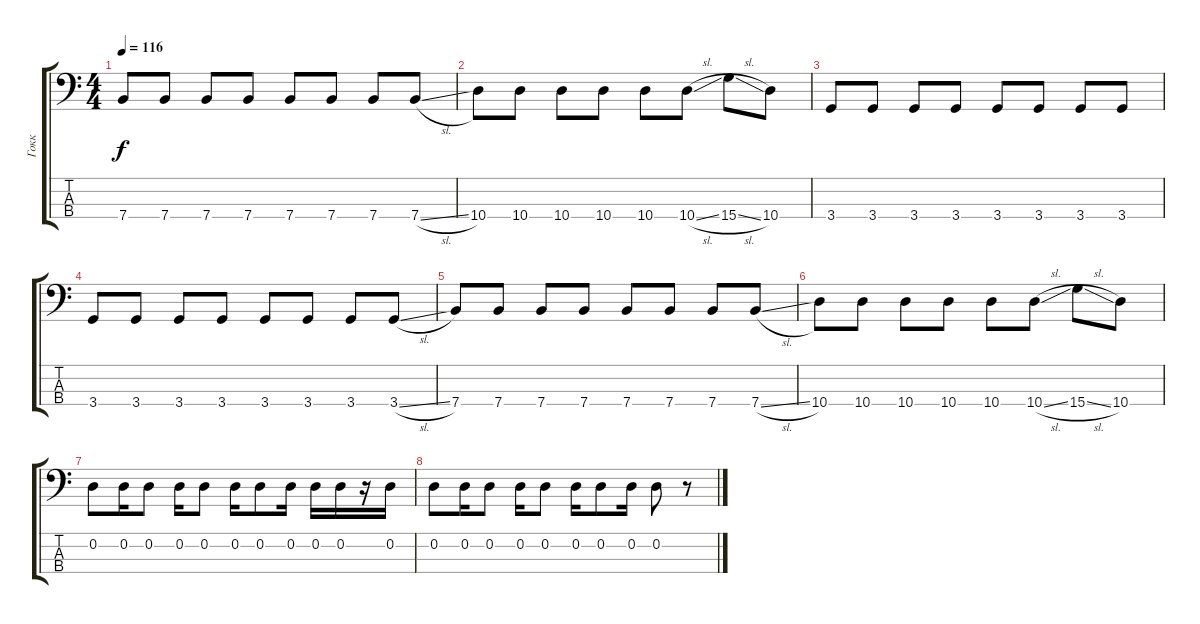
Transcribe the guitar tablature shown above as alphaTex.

\track ("Гокк" "Гокк") {instrument electricbassfinger}
\staff {score tabs}
\tuning (G2 D2 A1 E1) {hide}
\ts (4 4)
\tempo 116
\clef f4
\ks c
7.4.8{dy f} 7.4.8 7.4.8 7.4.8 7.4.8 7.4.8 7.4.8 7.4{sl}.8 |
10.4.8 10.4.8 10.4.8 10.4.8 10.4.8 10.4{sl}.8 15.4{sl}.8 10.4.8 |
3.4.8 3.4.8 3.4.8 3.4.8 3.4.8 3.4.8 3.4.8 3.4.8 |
3.4.8 3.4.8 3.4.8 3.4.8 3.4.8 3.4.8 3.4.8 3.4{sl}.8 |
7.4.8 7.4.8 7.4.8 7.4.8 7.4.8 7.4.8 7.4.8 7.4{sl}.8 |
10.4.8 10.4.8 10.4.8 10.4.8 10.4.8 10.4{sl}.8 15.4{sl}.8 10.4.8 |
0.2.8 0.2.16 0.2.8 0.2.16 0.2.8 0.2.16 0.2.8 0.2.16 0.2.16 0.2.16 r.16 0.2.16 |
0.2.8 0.2.16 0.2.8 0.2.16 0.2.8 0.2.16 0.2.8 0.2.16 0.2.8 r.8
